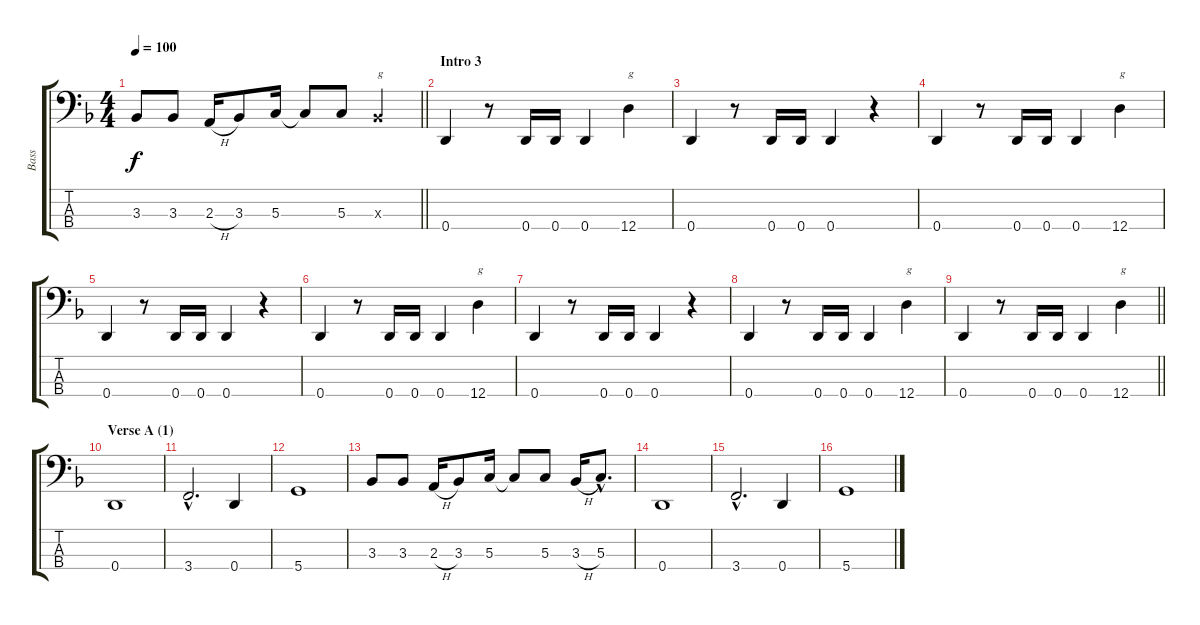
\track ("Bass" "Bass") {instrument electricbasspick}
\staff {score tabs}
\tuning (F2 C2 G1 D1) {hide}
\ts (4 4)
\tempo 100
\clef f4
\barLineRight lightlight
\ks dminor
3.3.8{dy f} 3.3.8 2.3{h}.16 3.3.8 5.3.16 5.3{t}.8 5.3.8 3.3{x}.4{txt "g"} |
\section ("" "Intro 3")
0.4.4 r.8 0.4.16 0.4.16 0.4.4 12.4.4{txt "g"} |
0.4.4 r.8 0.4.16 0.4.16 0.4.4 r.4 |
0.4.4 r.8 0.4.16 0.4.16 0.4.4 12.4.4{txt "g"} |
0.4.4 r.8 0.4.16 0.4.16 0.4.4 r.4 |
0.4.4 r.8 0.4.16 0.4.16 0.4.4 12.4.4{txt "g"} |
0.4.4 r.8 0.4.16 0.4.16 0.4.4 r.4 |
0.4.4 r.8 0.4.16 0.4.16 0.4.4 12.4.4{txt "g"} |
\barLineRight lightlight
0.4.4 r.8 0.4.16 0.4.16 0.4.4 12.4.4{txt "g"} |
\section ("" "Verse A (1)")
0.4.1 |
3.4{hac}.2{d} 0.4.4 |
5.4.1 |
3.3.8 3.3.8 2.3{h}.16 3.3.8 5.3.16 5.3{t}.8 5.3.8 3.3{h}.16 5.3{hac}.8{d} |
0.4.1 |
3.4{hac}.2{d} 0.4.4 |
5.4.1
